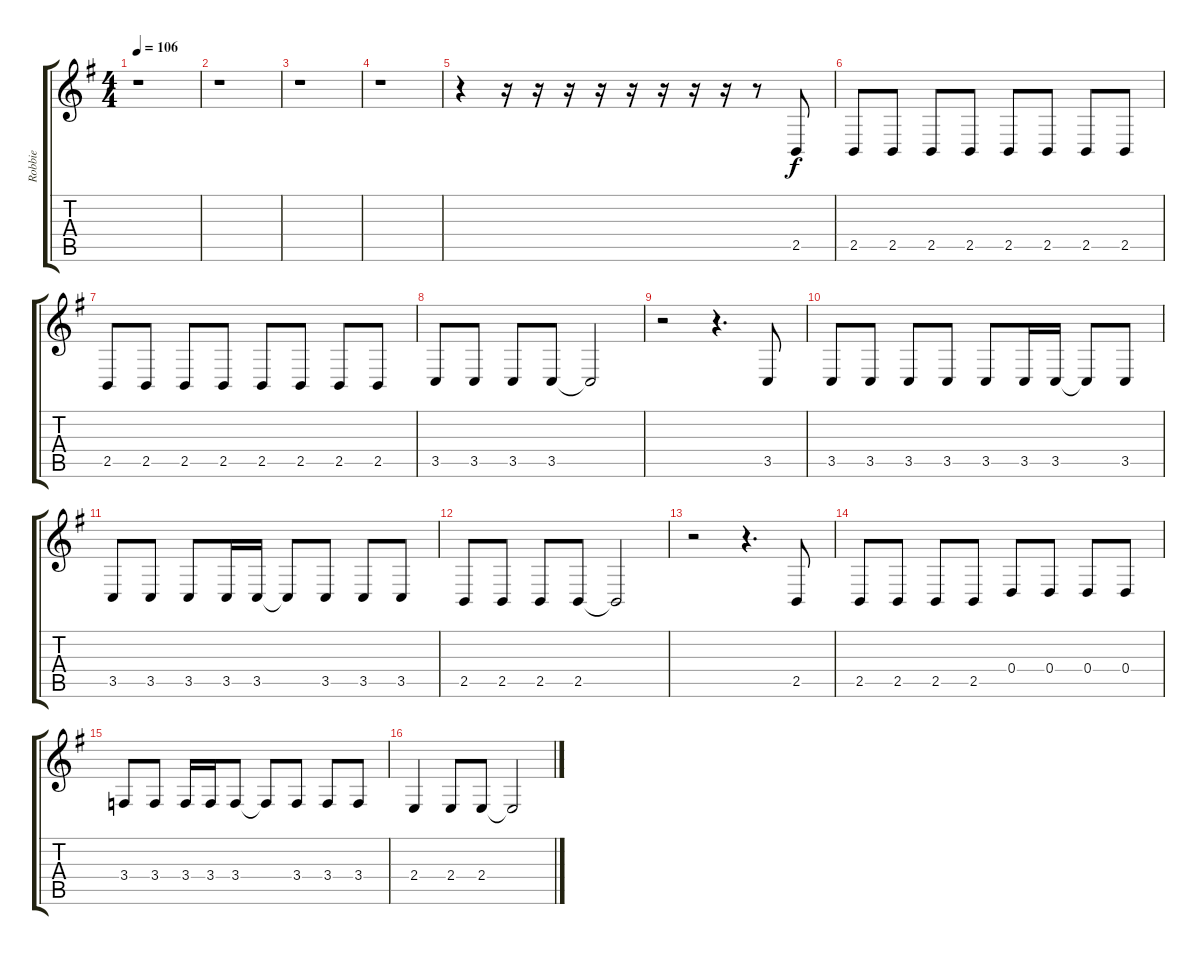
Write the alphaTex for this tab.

\track ("Robbie" "Robbie") {instrument acousticgrandpiano}
\staff {score tabs}
\tuning (E4 B3 G3 D3 A2 E2) {hide}
\ts (4 4)
\tempo 106
\clef g2
\ks g
r.1{dy f instrument acousticgrandpiano} |
r.1 |
r.1 |
r.1 |
r.4 r.16 r.16 r.16 r.16 r.16 r.16 r.16 r.16 r.8 2.5.8 |
2.5.8 2.5.8 2.5.8 2.5.8 2.5.8 2.5.8 2.5.8 2.5.8 |
2.5.8 2.5.8 2.5.8 2.5.8 2.5.8 2.5.8 2.5.8 2.5.8 |
3.5.8 3.5.8 3.5.8 3.5.8 3.5{t}.2 |
r.2 r.4{d} 3.5.8 |
3.5.8 3.5.8 3.5.8 3.5.8 3.5.8 3.5.16 3.5.16 3.5{t}.8 3.5.8 |
3.5.8 3.5.8 3.5.8 3.5.16 3.5.16 3.5{t}.8 3.5.8 3.5.8 3.5.8 |
2.5.8 2.5.8 2.5.8 2.5.8 2.5{t}.2 |
r.2 r.4{d} 2.5.8 |
2.5.8 2.5.8 2.5.8 2.5.8 0.4.8 0.4.8 0.4.8 0.4.8 |
3.4.8 3.4.8 3.4.16 3.4.16 3.4.8 3.4{t}.8 3.4.8 3.4.8 3.4.8 |
2.4.4 2.4.8 2.4.8 2.4{t}.2
